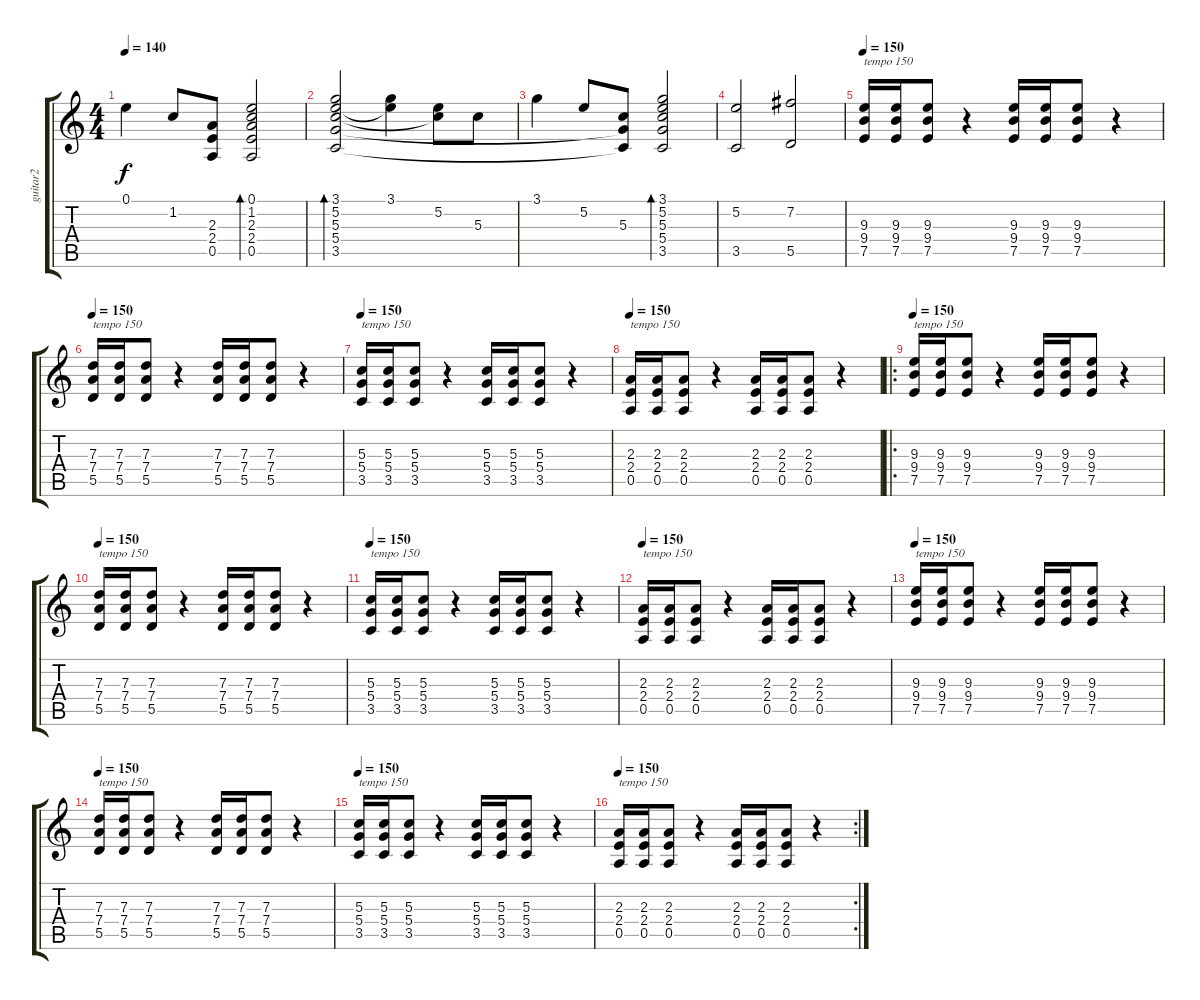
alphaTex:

\track ("guitar2" "guitar2") {instrument overdrivenguitar}
\staff {score tabs}
\tuning (E4 B3 G3 D3 A2 E2) {hide}
\ts (4 4)
\tempo 140
\clef g2
\ks c
0.1.4{dy f} 1.2.8 (2.3 2.4{t} 0.5{t}).8 (0.1 1.2 2.3 2.4 0.5).2{bd 60} |
(3.1 5.2 5.3 5.4 3.5).2{bd 60} (3.1 5.2{t}).4 (5.2 5.3{t}).8 5.3.8 |
3.1.4 5.2.8 (5.3 5.4{t} 3.5{t}).8 (3.1 5.2 5.3 5.4 3.5).2{bd 60} |
(5.2 3.5).2 (7.2 5.5).2 |
\tempo 150
(9.3 9.4 7.5).16{txt "tempo 150"} (9.3 9.4 7.5).16 (9.3 9.4 7.5).8 r.4 (9.3 9.4 7.5).16 (9.3 9.4 7.5).16 (9.3 9.4 7.5).8 r.4 |
\tempo 150
(7.3 7.4 5.5).16{txt "tempo 150"} (7.3 7.4 5.5).16 (7.3 7.4 5.5).8 r.4 (7.3 7.4 5.5).16 (7.3 7.4 5.5).16 (7.3 7.4 5.5).8 r.4 |
\tempo 150
(5.3 5.4 3.5).16{txt "tempo 150"} (5.3 5.4 3.5).16 (5.3 5.4 3.5).8 r.4 (5.3 5.4 3.5).16 (5.3 5.4 3.5).16 (5.3 5.4 3.5).8 r.4 |
\tempo 150
(2.3 2.4 0.5).16{txt "tempo 150"} (2.3 2.4 0.5).16 (2.3 2.4 0.5).8 r.4 (2.3 2.4 0.5).16 (2.3 2.4 0.5).16 (2.3 2.4 0.5).8 r.4 |
\ro
\tempo 150
(9.3 9.4 7.5).16{txt "tempo 150"} (9.3 9.4 7.5).16 (9.3 9.4 7.5).8 r.4 (9.3 9.4 7.5).16 (9.3 9.4 7.5).16 (9.3 9.4 7.5).8 r.4 |
\tempo 150
(7.3 7.4 5.5).16{txt "tempo 150"} (7.3 7.4 5.5).16 (7.3 7.4 5.5).8 r.4 (7.3 7.4 5.5).16 (7.3 7.4 5.5).16 (7.3 7.4 5.5).8 r.4 |
\tempo 150
(5.3 5.4 3.5).16{txt "tempo 150"} (5.3 5.4 3.5).16 (5.3 5.4 3.5).8 r.4 (5.3 5.4 3.5).16 (5.3 5.4 3.5).16 (5.3 5.4 3.5).8 r.4 |
\tempo 150
(2.3 2.4 0.5).16{txt "tempo 150"} (2.3 2.4 0.5).16 (2.3 2.4 0.5).8 r.4 (2.3 2.4 0.5).16 (2.3 2.4 0.5).16 (2.3 2.4 0.5).8 r.4 |
\tempo 150
(9.3 9.4 7.5).16{txt "tempo 150"} (9.3 9.4 7.5).16 (9.3 9.4 7.5).8 r.4 (9.3 9.4 7.5).16 (9.3 9.4 7.5).16 (9.3 9.4 7.5).8 r.4 |
\tempo 150
(7.3 7.4 5.5).16{txt "tempo 150"} (7.3 7.4 5.5).16 (7.3 7.4 5.5).8 r.4 (7.3 7.4 5.5).16 (7.3 7.4 5.5).16 (7.3 7.4 5.5).8 r.4 |
\tempo 150
(5.3 5.4 3.5).16{txt "tempo 150"} (5.3 5.4 3.5).16 (5.3 5.4 3.5).8 r.4 (5.3 5.4 3.5).16 (5.3 5.4 3.5).16 (5.3 5.4 3.5).8 r.4 |
\rc 2
\tempo 150
(2.3 2.4 0.5).16{txt "tempo 150"} (2.3 2.4 0.5).16 (2.3 2.4 0.5).8 r.4 (2.3 2.4 0.5).16 (2.3 2.4 0.5).16 (2.3 2.4 0.5).8 r.4
